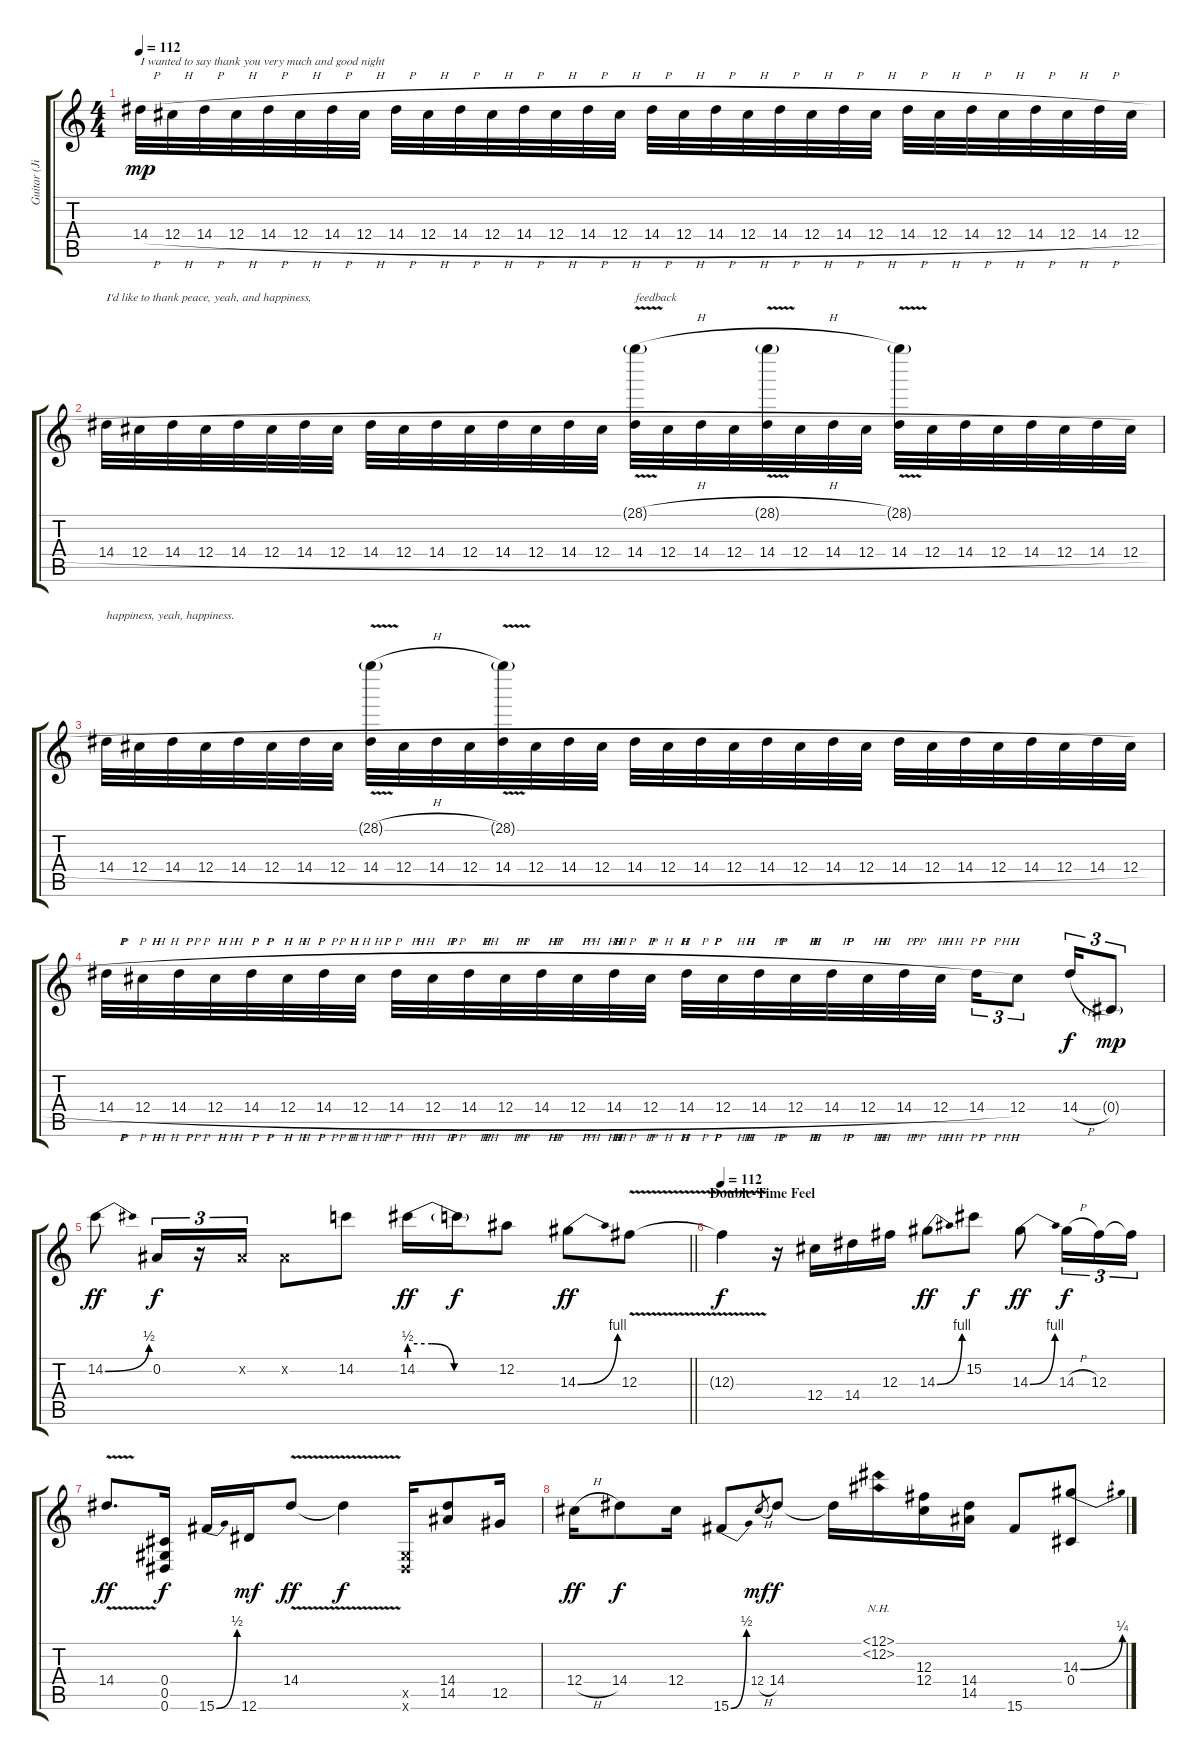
\track ("Guitar (Jimi Hendrix)" "Guitar (Ji") {instrument overdrivenguitar}
\staff {score tabs}
\tuning (Eb4 Bb3 Gb3 Db3 Ab2 Eb2) {hide}
\ts (4 4)
\tempo 112
\clef g2
\ks c
14.4{h}.32{txt "I wanted to say thank you very much and good night" dy mp} 12.4{h}.32 14.4{h}.32 12.4{h}.32 14.4{h}.32 12.4{h}.32 14.4{h}.32 12.4{h}.32 14.4{h}.32 12.4{h}.32 14.4{h}.32 12.4{h}.32 14.4{h}.32 12.4{h}.32 14.4{h}.32 12.4{h}.32 14.4{h}.32 12.4{h}.32 14.4{h}.32 12.4{h}.32 14.4{h}.32 12.4{h}.32 14.4{h}.32 12.4{h}.32 14.4{h}.32 12.4{h}.32 14.4{h}.32 12.4{h}.32 14.4{h}.32 12.4{h}.32 14.4{h}.32 12.4{h}.32 |
14.4{h}.32{txt "I'd like to thank peace, yeah, and happiness,"} 12.4{h}.32 14.4{h}.32 12.4{h}.32 14.4{h}.32 12.4{h}.32 14.4{h}.32 12.4{h}.32 14.4{h}.32 12.4{h}.32 14.4{h}.32 12.4{h}.32 14.4{h}.32 12.4{h}.32 14.4{h}.32 12.4{h}.32 (28.1{v h g} 14.4{v h}).32{txt "feedback"} 12.4{h}.32 14.4{h}.32 12.4{h}.32 (28.1{v h g} 14.4{v h}).32 12.4{h}.32 14.4{h}.32 12.4{h}.32 (28.1{v g} 14.4{v h}).32 12.4{h}.32 14.4{h}.32 12.4{h}.32 14.4{h}.32 12.4{h}.32 14.4{h}.32 12.4{h}.32 |
14.4{h}.32{txt "happiness, yeah, happiness."} 12.4{h}.32 14.4{h}.32 12.4{h}.32 14.4{h}.32 12.4{h}.32 14.4{h}.32 12.4{h}.32 (28.1{v h g} 14.4{v h}).32 12.4{h}.32 14.4{h}.32 12.4{h}.32 (28.1{v g} 14.4{v h}).32 12.4{h}.32 14.4{h}.32 12.4{h}.32 14.4{h}.32 12.4{h}.32 14.4{h}.32 12.4{h}.32 14.4{h}.32 12.4{h}.32 14.4{h}.32 12.4{h}.32 14.4{h}.32 12.4{h}.32 14.4{h}.32 12.4{h}.32 14.4{h}.32 12.4{h}.32 14.4{h}.32 12.4{h}.32 |
14.4{h}.32 12.4{h}.32 14.4{h}.32 12.4{h}.32 14.4{h}.32 12.4{h}.32 14.4{h}.32 12.4{h}.32 14.4{h}.32 12.4{h}.32 14.4{h}.32 12.4{h}.32 14.4{h}.32 12.4{h}.32 14.4{h}.32 12.4{h}.32 14.4{h}.32 12.4{h}.32 14.4{h}.32 12.4{h}.32 14.4{h}.32 12.4{h}.32 14.4{h}.32 12.4{h}.32 14.4{h}.16{tu (3 2)} 12.4.8{tu (3 2)} 14.4{h}.16{tu (3 2) dy f} 0.4{g}.8{tu (3 2) dy mp} |
\barLineRight lightlight
14.2{be (bend 0 0 60 2)}.8{dy ff} 0.2.16{tu (3 2) dy f} r.16{tu (3 2)} 0.2{x}.16{tu (3 2)} 0.2{x}.8 14.2.8 14.2{be (custom 0 2 15 2 30 0 60 0)}.16{dy ff} 14.2{t}.16{dy f} 12.2.8 14.3{be (bend 0 0 60 4)}.8{dy ff} 12.3{v}.8 |
\section ("" "Double-Time Feel")
\tempo 112
12.3{t}.4{dy f} r.16 12.4.16 14.4.16 12.3.16 14.3{be (bend 0 0 60 4)}.8{dy ff} 15.2.8{dy f} 14.3{be (bend 0 0 60 4)}.8{dy ff} 14.3{h}.16{tu (3 2) dy f} 12.3.16{tu (3 2)} 12.3{t}.16{tu (3 2)} |
14.4{v}.8{d dy ff} (0.4 0.5 0.6).16{dy f} 15.6{be (bend 0 0 60 2)}.16 12.6.16{dy mf} 14.4{v}.8{dy ff} 14.4{t}.4{dy f} (0.5{x} 0.6{x}).16 (14.4 14.5).8 12.5.16 |
12.4{h}.16{dy ff} 14.4.8{dy f} 12.4.16 15.6{be (bend 0 0 60 2)}.8 12.4{h}.8{gr dy mf} 14.4.8{dy f} 14.4{t}.16 (12.1{nh} 12.2{nh}).16 (12.3 12.4).16 (14.4 14.5).16 15.6.8 (14.3{be (bend 0 0 60 1)} 0.4).8
